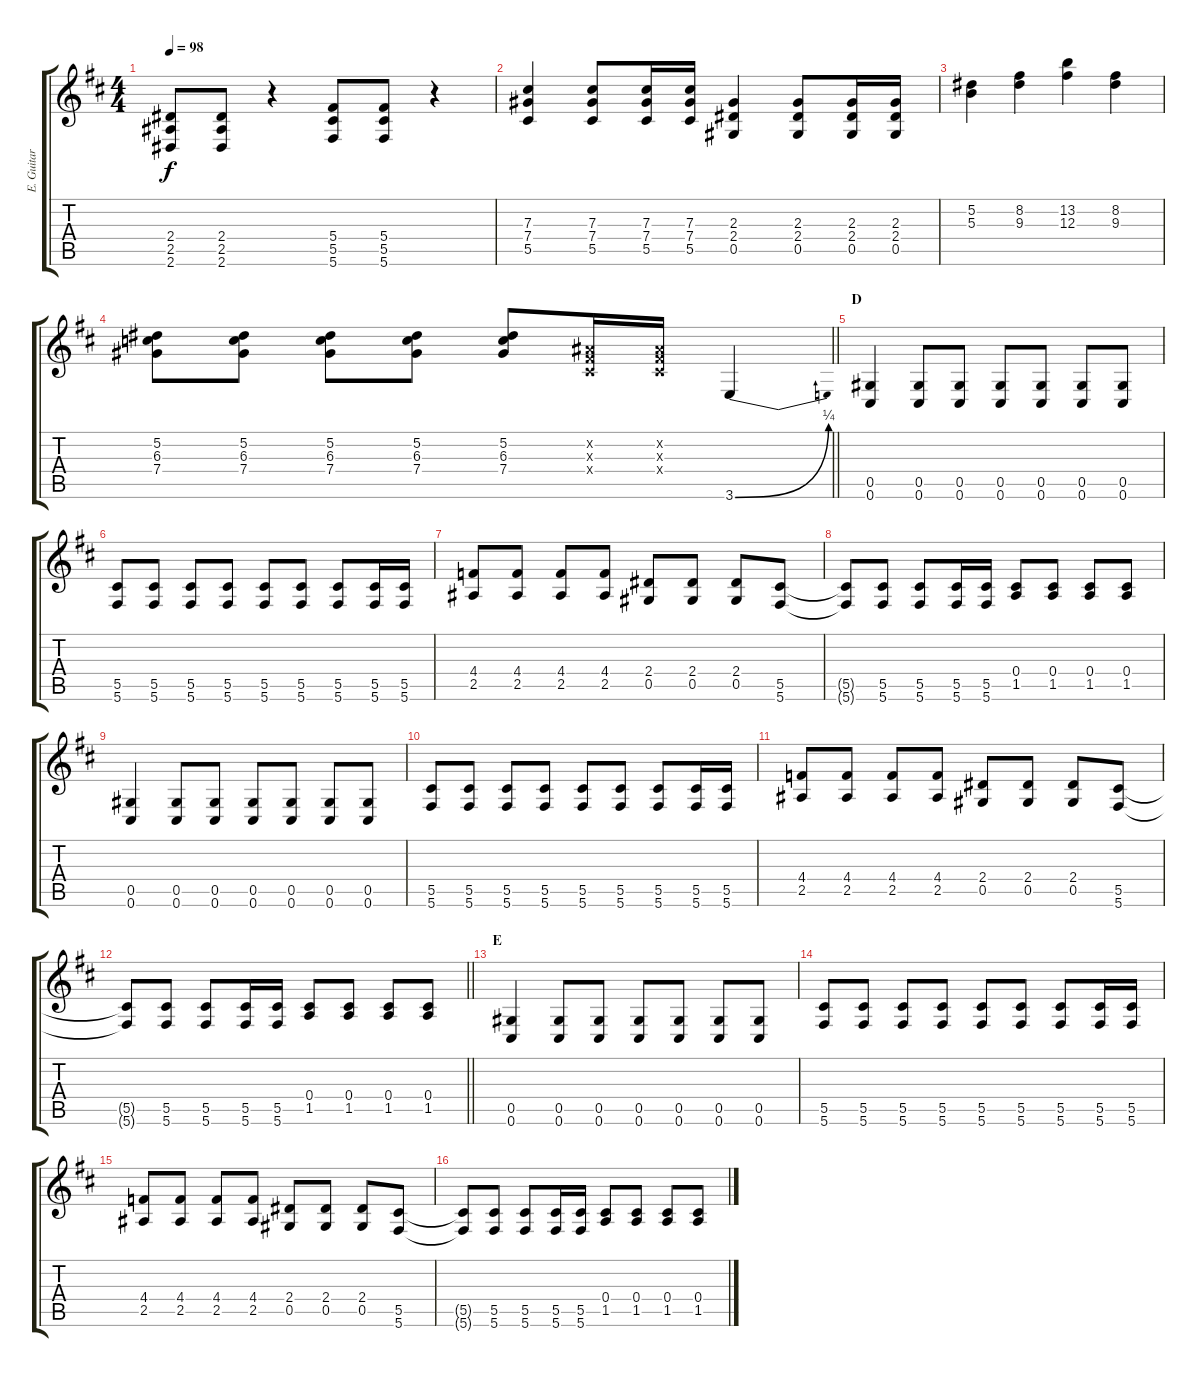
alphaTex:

\track ("E. Guitar II" "E. Guitar ") {instrument distortionguitar}
\staff {score tabs}
\tuning (Eb4 Bb3 Gb3 Db3 Ab2 Db2) {hide}
\ts (4 4)
\tempo 98
\clef g2
\ks d
(2.4 2.5 2.6).8{dy f} (2.4 2.5 2.6).8 r.4 (5.4 5.5 5.6).8 (5.4 5.5 5.6).8 r.4 |
(7.3 7.4 5.5).4 (7.3 7.4 5.5).8 (7.3 7.4 5.5).16 (7.3 7.4 5.5).16 (2.3 2.4 0.5).4 (2.3 2.4 0.5).8 (2.3 2.4 0.5).16 (2.3 2.4 0.5).16 |
(5.2 5.3).4 (8.2 9.3).4 (13.2 12.3).4 (8.2 9.3).4 |
\barLineRight lightlight
(5.2 6.3 7.4).8 (5.2 6.3 7.4).8 (5.2 6.3 7.4).8 (5.2 6.3 7.4).8 (5.2 6.3 7.4).8 (0.2{x} 0.3{x} 0.4{x}).16 (0.2{x} 0.3{x} 0.4{x}).16 3.6{be (bend 0 0 60 1)}.4 |
\section ("" "D")
(0.5 0.6).4 (0.5 0.6).8 (0.5 0.6).8 (0.5 0.6).8 (0.5 0.6).8 (0.5 0.6).8 (0.5 0.6).8 |
(5.5 5.6).8 (5.5 5.6).8 (5.5 5.6).8 (5.5 5.6).8 (5.5 5.6).8 (5.5 5.6).8 (5.5 5.6).8 (5.5 5.6).16 (5.5 5.6).16 |
(4.4 2.5).8 (4.4 2.5).8 (4.4 2.5).8 (4.4 2.5).8 (2.4 0.5).8 (2.4 0.5).8 (2.4 0.5).8 (5.5 5.6).8 |
(5.5{t} 5.6{t}).8 (5.5 5.6).8 (5.5 5.6).8 (5.5 5.6).16 (5.5 5.6).16 (0.4 1.5).8 (0.4 1.5).8 (0.4 1.5).8 (0.4 1.5).8 |
(0.5 0.6).4 (0.5 0.6).8 (0.5 0.6).8 (0.5 0.6).8 (0.5 0.6).8 (0.5 0.6).8 (0.5 0.6).8 |
(5.5 5.6).8 (5.5 5.6).8 (5.5 5.6).8 (5.5 5.6).8 (5.5 5.6).8 (5.5 5.6).8 (5.5 5.6).8 (5.5 5.6).16 (5.5 5.6).16 |
(4.4 2.5).8 (4.4 2.5).8 (4.4 2.5).8 (4.4 2.5).8 (2.4 0.5).8 (2.4 0.5).8 (2.4 0.5).8 (5.5 5.6).8 |
\barLineRight lightlight
(5.5{t} 5.6{t}).8 (5.5 5.6).8 (5.5 5.6).8 (5.5 5.6).16 (5.5 5.6).16 (0.4 1.5).8 (0.4 1.5).8 (0.4 1.5).8 (0.4 1.5).8 |
\section ("" "E")
(0.5 0.6).4 (0.5 0.6).8 (0.5 0.6).8 (0.5 0.6).8 (0.5 0.6).8 (0.5 0.6).8 (0.5 0.6).8 |
(5.5 5.6).8 (5.5 5.6).8 (5.5 5.6).8 (5.5 5.6).8 (5.5 5.6).8 (5.5 5.6).8 (5.5 5.6).8 (5.5 5.6).16 (5.5 5.6).16 |
(4.4 2.5).8 (4.4 2.5).8 (4.4 2.5).8 (4.4 2.5).8 (2.4 0.5).8 (2.4 0.5).8 (2.4 0.5).8 (5.5 5.6).8 |
(5.5{t} 5.6{t}).8 (5.5 5.6).8 (5.5 5.6).8 (5.5 5.6).16 (5.5 5.6).16 (0.4 1.5).8 (0.4 1.5).8 (0.4 1.5).8 (0.4 1.5).8
